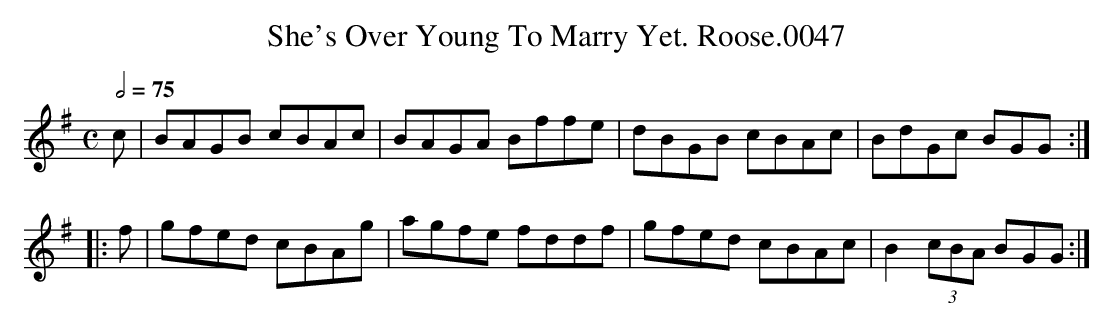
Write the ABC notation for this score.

X:1
T:She's Over Young To Marry Yet. Roose.0047
M:C
L:1/8
Q:2/4=75
K:G
c | BAGB cBAc | BAGA Bffe | dBGB cBAc | BdGc BGG :|
|: f | gfed cBAg | agfe fddf | gfed cBAc | B2 (3cBA BGG :|
